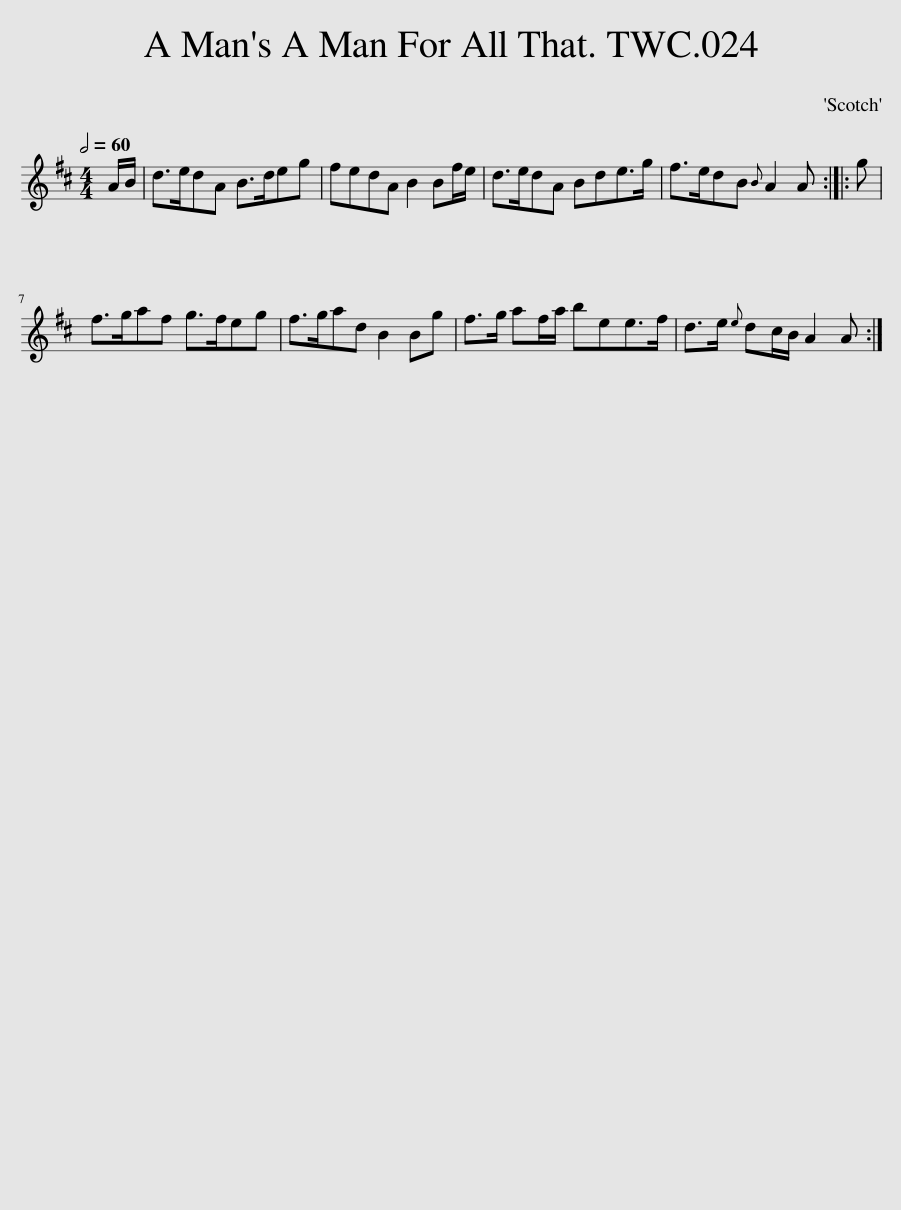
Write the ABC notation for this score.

X:1
L:1/8
Q:1/2=60
M:4/4
I:linebreak $
K:D
V:1 treble
V:1
 A/B/ | d>edA B>deg | fedA B2 Bf/e/ | d>edA Bde>g | f>edB{B} A2 A :: %5
 g |$ f>gaf g>feg | f>gad B2 Bg | f>g af/a/ bee>f | d>e{e} dc/B/ A2 A :| %10
